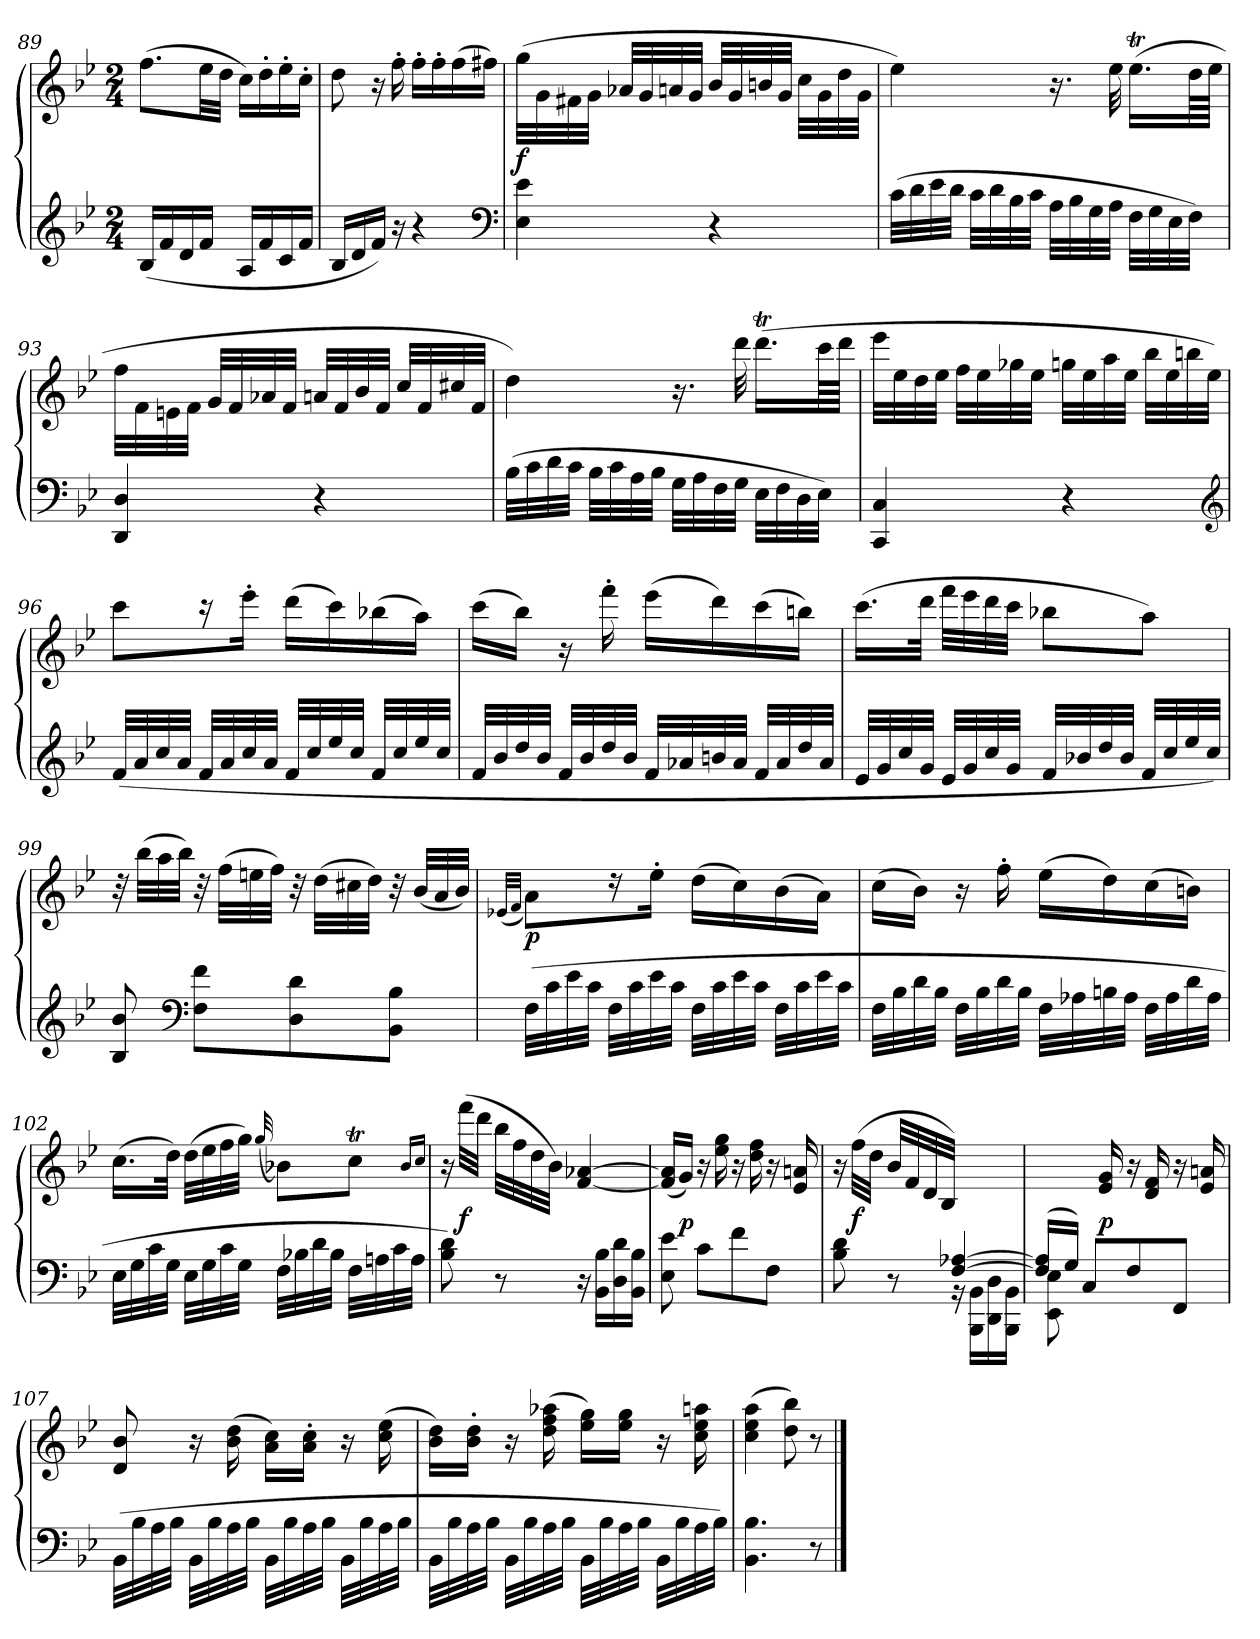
**kern	**kern	**dynam
*part1	*part1	*part1
*staff2	*staff1	*staff1/2
*clefG2	*clefG2	*
*k[b-e-]	*k[b-e-]	*
*B-:	*B-:	*
*M2/4	*M2/4	*
=89	=89	=89
(16B-LL	(8.ffL	.
16f	.	.
16d	.	.
16fJJ	32ee-LL	.
.	32ddJJJ	.
16ALL	16ccLL)	.
16f	16dd'	.
16c	16ee-'	.
16fJJ	16cc'JJ	.
=90	=90	=90
16B-LL	8dd	.
16d	.	.
16fJJ)	16r	.
16r	16ff'	.
4r	16ff'LL	.
.	16ff'	.
.	(16ff	.
.	16ff#XJJ)	.
*clefF4	*	*
=91	=91	=91
4E- 4e-	(32gg\LLL	f
.	32g\	.
.	32f#X\	.
.	32g\JJJ	.
.	32a-XLLL	.
.	32g	.
.	32an	.
.	32gJJJ	.
4r	32b-LLL	.
.	32g	.
.	32bn	.
.	32gJJJ	.
.	32ccLLL	.
.	32g	.
.	32dd	.
.	32gJJJ	.
=92	=92	=92
(32cLLL	4ee-)	.
32d	.	.
32e-	.	.
32dJJJ	.	.
32cLLL	.	.
32d	.	.
32B-	.	.
32cJJJ	.	.
32ALLL	16.r	.
32B-	.	.
32G	.	.
32AJJJ	32ee-	.
32FLLL	(16.ee-TLL	.
32G	.	.
32E-	.	.
32FJJJ)	64ddLL	.
.	64ee-JJJJ	.
=93	=93	=93
4DD 4D	32ffLLL	.
.	32f	.
.	32en	.
.	32fJJJ	.
.	32gLLL	.
.	32f	.
.	32a-X	.
.	32fJJJ	.
4r	32anLLL	.
.	32f	.
.	32b-	.
.	32fJJJ	.
.	32ccLLL	.
.	32f	.
.	32cc#X	.
.	32fJJJ	.
=94	=94	=94
(32B-LLL	4dd)	.
32c	.	.
32d	.	.
32cJJJ	.	.
32B-LLL	.	.
32c	.	.
32A	.	.
32B-JJJ	.	.
32GLLL	16.r	.
32A	.	.
32F	.	.
32GJJJ	32ddd	.
32E-LLL	(16.dddtLL	.
32F	.	.
32D	.	.
32E-JJJ)	64cccLL	.
.	64dddJJJJ	.
=95	=95	=95
4CC 4C	32eee-LLL	.
.	32ee-	.
.	32dd	.
.	32ee-JJJ	.
.	32ffLLL	.
.	32ee-	.
.	32gg-X	.
.	32ee-JJJ	.
4r	32ggnLLL	.
.	32ee-	.
.	32aa	.
.	32ee-JJJ	.
.	32bb-LLL	.
.	32ee-	.
.	32bbn	.
.	32ee-JJJ)	.
*clefG2	*	*
=96	=96	=96
(32fLLL	8cccL	.
32a	.	.
32cc	.	.
32aJJJ	.	.
32fLLL	16r	.
32a	.	.
32cc	16eee-'Jk	.
32aJJJ	.	.
32f/LLL	(16dddLL	.
32cc/	.	.
32ee-/	16ccc)	.
32cc/JJJ	.	.
32f/LLL	(16bb-X	.
32cc/	.	.
32ee-/	16aaJJ)	.
32cc/JJJ	.	.
=97	=97	=97
32fLLL	(16cccLL	.
32b-	.	.
32dd	16bb-JJ)	.
32b-JJJ	.	.
32fLLL	16r	.
32b-	.	.
32dd	16fff'	.
32b-JJJ	.	.
32fLLL	(16eee-LL	.
32a-X	.	.
32bn	16ddd)	.
32a-JJJ	.	.
32fLLL	(16ccc	.
32a-	.	.
32dd	16bbnJJ)	.
32a-JJJ	.	.
=98	=98	=98
32e-LLL	(16.cccLL	.
32g	.	.
32cc	.	.
32gJJJ	32dddJJk	.
32e-LLL	32fffLLL	.
32g	32eee-	.
32cc	32ddd	.
32gJJJ	32cccJJJ	.
32fLLL	8bb-XL	.
32b-X	.	.
32dd	.	.
32b-JJJ	.	.
32f/LLL	8aaJ)	.
32cc/	.	.
32ee-/	.	.
32cc/JJJ)	.	.
=99	=99	=99
8B- 8b-	32r	.
.	(32bb-LLL	.
.	32aa	.
.	32bb-JJJ)	.
*clefF4	*	*
8F 8fL	32r	.
.	(32ffLLL	.
.	32een	.
.	32ffJJJ)	.
8D 8d	32r	.
.	(32ddLLL	.
.	32cc#X	.
.	32ddJJJ)	.
8BB- 8B-J	32r	.
.	(32b-LLL	.
.	32a	.
.	32b-JJJ)	.
=100	=100	=100
.	(>32qe-XLLL	.
.	32qfJJJ	.
(32FLLL	8aL)	p
32c	.	.
32e-	.	.
32cJJJ	.	.
32FLLL	16r	.
32c	.	.
32e-	16ee-'Jk	.
32cJJJ	.	.
32FLLL	(16ddLL	.
32c	.	.
32e-	16cc)	.
32cJJJ	.	.
32FLLL	(16b-	.
32c	.	.
32e-	16aJJ)	.
32cJJJ	.	.
=101	=101	=101
32FLLL	(16ccLL	.
32B-	.	.
32d	16b-JJ)	.
32B-JJJ	.	.
32FLLL	16r	.
32B-	.	.
32d	16ff'	.
32B-JJJ	.	.
32FLLL	(16ee-LL	.
32A-X	.	.
32Bn	16dd)	.
32A-JJJ	.	.
32FLLL	(16cc	.
32A-	.	.
32d	16bnJJ)	.
32A-JJJ	.	.
=102	=102	=102
32E-LLL	(16.ccLL	.
32G	.	.
32c	.	.
32GJJJ	32ddJJk)	.
32E-LLL	(32ddLLL	.
32G	32ee-	.
32c	32ff	.
32GJJJ	32ggJJJ)	.
.	(32qqgg	.
32FLLL	8b-XL)	.
32B-X	.	.
32d	.	.
32B-JJJ	.	.
32FLLL	8ccTJ	.
32An	.	.
32c	.	.
32AJJJ	.	.
.	16qb-LL	.
.	16qccJJ	.
=103	=103	=103
8B- 8d)	16r	.
.	(32fffLLL	f
.	32dddJJJ	.
8r	32bb-LLL	.
.	32ff	.
.	32dd	.
.	32b-JJJ)	.
16r	[4f [4a-X	.
16BB- 16B-LL	.	.
16D 16d	.	.
16BB- 16B-JJ	.	.
=104	=104	=104
8E- 8e-	(16f] 16a-]LL	.
.	16gJJ)	p
8cL	16r	.
.	16ee- 16gg	.
8f	16r	.
.	16dd 16ff	.
8FJ	16r	.
.	16e- 16an	.
=105	=105	=105
*^	*	*
4ryy	8B- 8d	16r	.
.	.	(32ffLLL	f
.	.	32ddJJJ	.
.	8r	32b-LLL	.
.	.	32f	.
.	.	32d	.
.	.	32B-JJJ)	.
[4F [4A-X	16r	4ryy	.
.	16BBB- 16BB-LL	.	.
.	16DD 16D	.	.
.	16BBB- 16BB-JJ	.	.
=106	=106	=106	=106
(16F] 16A-]LL	8EE- 8E-	8ryy	.
16GJJ)	.	.	.
8ryy	8CL	16ryy	.
.	.	16e- 16g	p
4ryy	8F	16r	.
.	.	16d 16f	.
.	8FFJ	16r	.
.	.	16e- 16an	.
*v	*v	*	*
=107	=107	=107
(32BB-LLL	8d 8b-	.
32B-	.	.
32A	.	.
32B-JJJ	.	.
32BB-LLL	16r	.
32B-	.	.
32A	(16b- 16dd	.
32B-JJJ	.	.
32BB-LLL	16a 16ccLL)	.
32B-	.	.
32A	16a' 16cc'JJ	.
32B-JJJ	.	.
32BB-LLL	16r	.
32B-	.	.
32A	(16cc 16ee-	.
32B-JJJ	.	.
=108	=108	=108
32BB-LLL	16b- 16ddLL)	.
32B-	.	.
32A	16b-' 16dd'JJ	.
32B-JJJ	.	.
32BB-LLL	16r	.
32B-	.	.
32A	(16dd 16ff 16aa-X	.
32B-JJJ	.	.
32BB-LLL	16ee- 16ggLL)	.
32B-	.	.
32A	16ee- 16ggJJ	.
32B-JJJ	.	.
32BB-LLL	16r	.
32B-	.	.
32A	16cc 16ee- 16aan	.
32B-JJJ)	.	.
=109	=109	=109
4.BB- 4.B-	(4cc 4ee- 4aa	.
.	8dd 8bb-)	.
8r	8r	.
==	==	==
*-	*-	*-
